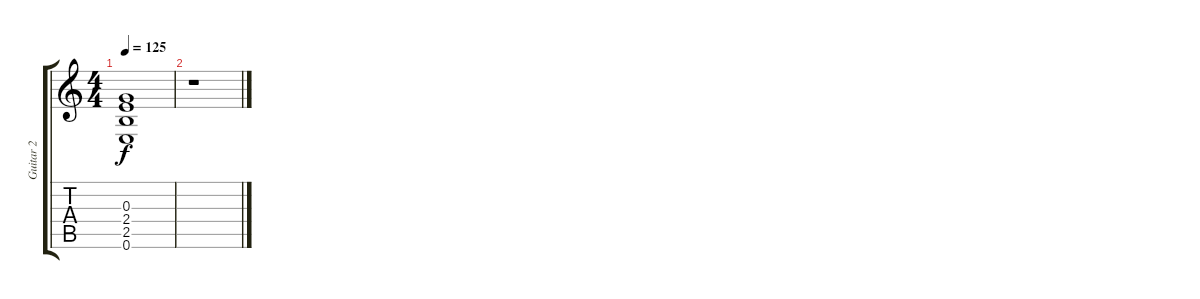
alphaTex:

\track ("Guitar 2" "Guitar 2") {instrument overdrivenguitar}
\staff {score tabs}
\tuning (E4 B3 G3 D3 A2 E2) {hide}
\ts (4 4)
\tempo 125
\clef g2
\ks c
(0.3 2.4 2.5 0.6).1{dy f} |
r.1
